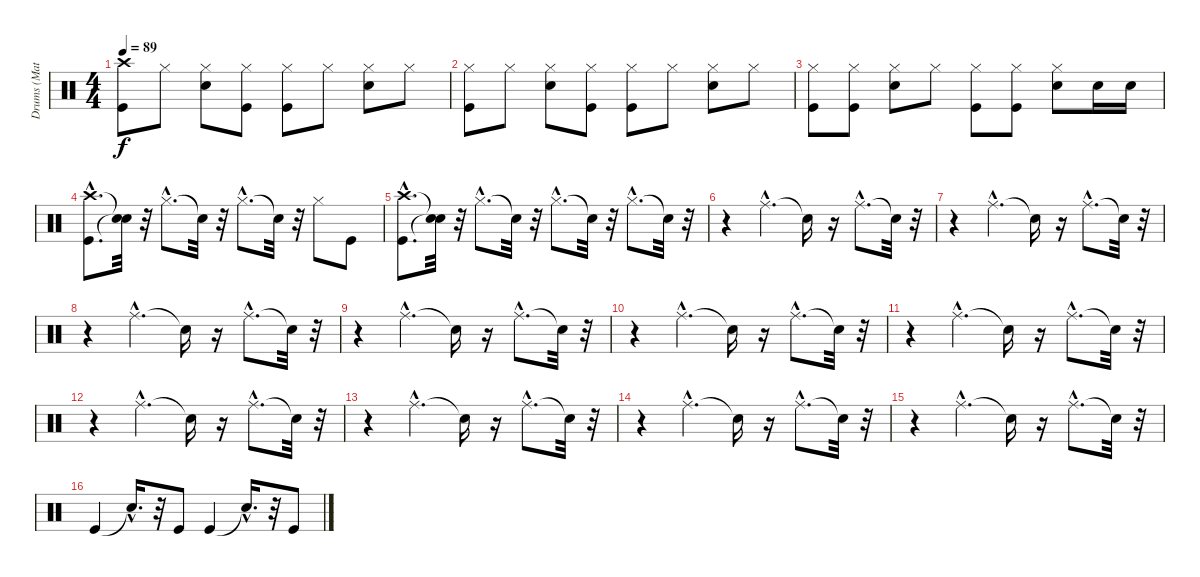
\track ("Drums (Matt)" "Drums (Mat") {instrument percussion}
\staff {score}
\articulation defaults
\ts (4 4)
\tempo 89
\clef neutral
\ks c
("Kick (hit)" "Crash high (hit)").8{dy f} "Hi-Hat (closed)".8 ("Electric Snare (hit)" "Hi-Hat (closed)").8 ("Kick (hit)" "Hi-Hat (closed)").8 ("Kick (hit)" "Hi-Hat (closed)").8 "Hi-Hat (closed)".8 ("Electric Snare (hit)" "Hi-Hat (closed)").8 "Hi-Hat (closed)".8 |
("Kick (hit)" "Hi-Hat (closed)").8 "Hi-Hat (closed)".8 ("Electric Snare (hit)" "Hi-Hat (closed)").8 ("Kick (hit)" "Hi-Hat (closed)").8 ("Kick (hit)" "Hi-Hat (closed)").8 "Hi-Hat (closed)".8 ("Electric Snare (hit)" "Hi-Hat (closed)").8 "Hi-Hat (closed)".8 |
("Kick (hit)" "Hi-Hat (closed)").8 ("Kick (hit)" "Hi-Hat (closed)").8 ("Electric Snare (hit)" "Hi-Hat (closed)").8 "Hi-Hat (closed)".8 ("Kick (hit)" "Hi-Hat (closed)").8 ("Kick (hit)" "Hi-Hat (closed)").8 ("Electric Snare (hit)" "Hi-Hat (closed)").8 "Electric Snare (hit)".16 "Electric Snare (hit)".16 |
("Kick (hit)"{hac} "Crash high (hit)"{hac}).8{d} ("Snare (hit)"{t} "Snare (hit)"{t}).32 r.32 "Hi-Hat (closed)"{hac}.8{d} "Snare (hit)"{t}.32 r.32 "Hi-Hat (closed)"{hac}.8{d} "Snare (hit)"{t}.32 r.32 "Hi-Hat (closed)".8 "Kick (hit)".8 |
("Kick (hit)"{hac} "Crash high (hit)"{hac}).8{d} ("Snare (hit)"{t} "Snare (hit)"{t}).32 r.32 "Hi-Hat (closed)"{hac}.8{d} "Snare (hit)"{t}.32 r.32 "Hi-Hat (closed)"{hac}.8{d} "Snare (hit)"{t}.32 r.32 "Hi-Hat (closed)"{hac}.8{d} "Snare (hit)"{t}.32 r.32 |
r.4 "Ride (middle)"{hac}.4{d} "Snare (hit)"{t}.16 r.16 "Ride (middle)"{hac}.8{d} "Snare (hit)"{t}.32 r.32 |
r.4 "Ride (middle)"{hac}.4{d} "Snare (hit)"{t}.16 r.16 "Ride (middle)"{hac}.8{d} "Snare (hit)"{t}.32 r.32 |
r.4 "Ride (middle)"{hac}.4{d} "Snare (hit)"{t}.16 r.16 "Ride (middle)"{hac}.8{d} "Snare (hit)"{t}.32 r.32 |
r.4 "Ride (middle)"{hac}.4{d} "Snare (hit)"{t}.16 r.16 "Ride (middle)"{hac}.8{d} "Snare (hit)"{t}.32 r.32 |
r.4 "Ride (middle)"{hac}.4{d} "Snare (hit)"{t}.16 r.16 "Ride (middle)"{hac}.8{d} "Snare (hit)"{t}.32 r.32 |
r.4 "Ride (middle)"{hac}.4{d} "Snare (hit)"{t}.16 r.16 "Ride (middle)"{hac}.8{d} "Snare (hit)"{t}.32 r.32 |
r.4 "Ride (middle)"{hac}.4{d} "Snare (hit)"{t}.16 r.16 "Ride (middle)"{hac}.8{d} "Snare (hit)"{t}.32 r.32 |
r.4 "Ride (middle)"{hac}.4{d} "Snare (hit)"{t}.16 r.16 "Ride (middle)"{hac}.8{d} "Snare (hit)"{t}.32 r.32 |
r.4 "Ride (middle)"{hac}.4{d} "Snare (hit)"{t}.16 r.16 "Ride (middle)"{hac}.8{d} "Snare (hit)"{t}.32 r.32 |
r.4 "Ride (middle)"{hac}.4{d} "Snare (hit)"{t}.16 r.16 "Ride (middle)"{hac}.8{d} "Snare (hit)"{t}.32 r.32 |
"Kick (hit)".4 "Snare (hit)"{hac t}.16{d} r.32 "Kick (hit)".8 "Kick (hit)".4 "Snare (hit)"{hac t}.16{d} r.32 "Kick (hit)".8
